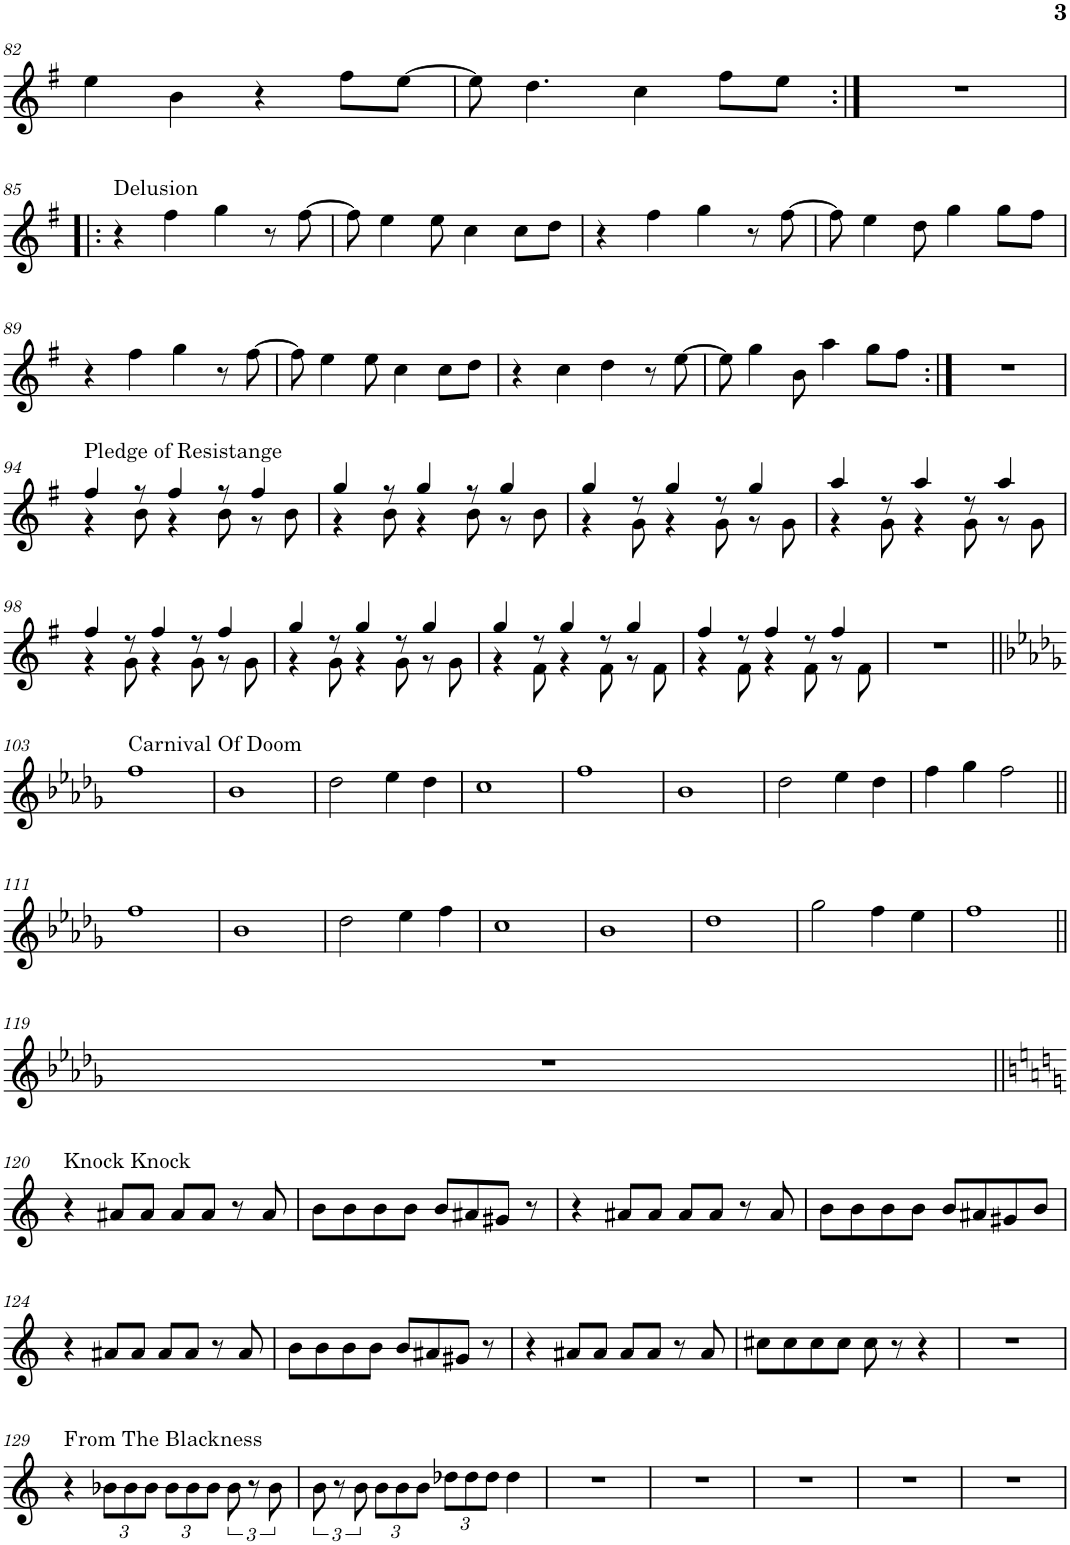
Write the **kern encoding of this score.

**kern
*part1
*staff1
*I"Bb Trumpet
*I'Bb Tpt.
!!LO:PB:g=z
*clefG2
*Trd1c2
*k[f#]
*M4/4
=82
4ee\
4b\
4r
8ff#\L
[8ee\J
=83
8ee\]
4.dd\
4cc\
8ff#\L
8ee\J
=84:|!
1r
!!LO:LB:g=z
=85!|:
!LO:TX:a:t=Delusion
4r
4ff#\
4gg\
8r
[8ff#\
=86
8ff#\]
4ee\
8ee\
4cc\
8cc\L
8dd\J
=87
4r
4ff#\
4gg\
8r
[8ff#\
=88
8ff#\]
4ee\
8dd\
4gg\
8gg\L
8ff#\J
!!LO:LB:g=z
=89
4r
4ff#\
4gg\
8r
[8ff#\
=90
8ff#\]
4ee\
8ee\
4cc\
8cc\L
8dd\J
=91
4r
4cc\
4dd\
8r
[8ee\
=92
8ee\]
4gg\
8b\
4aa\
8gg\L
8ff#\J
=93:|!
1r
!!LO:LB:g=z
=94
*^
!LO:TX:a:t=Pledge of Resistange	!
4ff#/	4r
8r	8b\
4ff#/	4r
8r	8b\
4ff#/	8r
.	8b\
=95	=95
4gg/	4r
8r	8b\
4gg/	4r
8r	8b\
4gg/	8r
.	8b\
=96	=96
4gg/	4r
8r	8g\
4gg/	4r
8r	8g\
4gg/	8r
.	8g\
=97	=97
4aa/	4r
8r	8g\
4aa/	4r
8r	8g\
4aa/	8r
.	8g\
!!LO:LB:g=z	!!
=98	=98
4ff#/	4r
8r	8g\
4ff#/	4r
8r	8g\
4ff#/	8r
.	8g\
=99	=99
4gg/	4r
8r	8g\
4gg/	4r
8r	8g\
4gg/	8r
.	8g\
=100	=100
4gg/	4r
8r	8f#\
4gg/	4r
8r	8f#\
4gg/	8r
.	8f#\
=101	=101
4ff#/	4r
8r	8f#\
4ff#/	4r
8r	8f#\
4ff#/	8r
.	8f#\
*v	*v
=102
1r
!!LO:LB:g=z
=103||
*k[b-e-a-d-g-]
!LO:TX:a:t=Carnival Of Doom
1ff
=104
1b-
=105
2dd-\
4ee-\
4dd-\
=106
1cc
=107
1ff
=108
1b-
=109
2dd-\
4ee-\
4dd-\
=110
4ff\
4gg-\
2ff\
!!LO:LB:g=z
=111||
1ff
=112
1b-
=113
2dd-\
4ee-\
4ff\
=114
1cc
=115
1b-
=116
1dd-
=117
2gg-\
4ff\
4ee-\
=118
1ff
!!LO:LB:g=z
=119||
1r
!!LO:LB:g=z
=120||
*k[]
!LO:TX:a:t=Knock Knock
4r
8a#X/L
8a#/J
8a#/L
8a#/J
8r
8a#/
=121
8b\L
8b\
8b\
8b\J
8b/L
8a#X/
8g#X/J
8r
=122
4r
8a#X/L
8a#/J
8a#/L
8a#/J
8r
8a#/
=123
8b\L
8b\
8b\
8b\J
8b/L
8a#X/
8g#X/
8b/J
!!LO:LB:g=z
=124
4r
8a#X/L
8a#/J
8a#/L
8a#/J
8r
8a#/
=125
8b\L
8b\
8b\
8b\J
8b/L
8a#X/
8g#X/J
8r
=126
4r
8a#X/L
8a#/J
8a#/L
8a#/J
8r
8a#/
=127
8cc#X\L
8cc#\
8cc#\
8cc#\J
8cc#\
8r
4r
=128
1r
!!LO:LB:g=z
=129
!LO:TX:a:t=From The Blackness
4r
*Xbrackettup
12b-X\L
12b-\
12b-\J
12b-\L
12b-\
12b-\J
*brackettup
12b-\
12r
12b-\
=130
12b\
12r
12b\
*Xbrackettup
12b\L
12b\
12b\J
12dd-X\L
12dd-\
12dd-\J
4dd-\
=131
1r
=132
1r
=133
1r
=134
1r
=135
1r
=
*-
